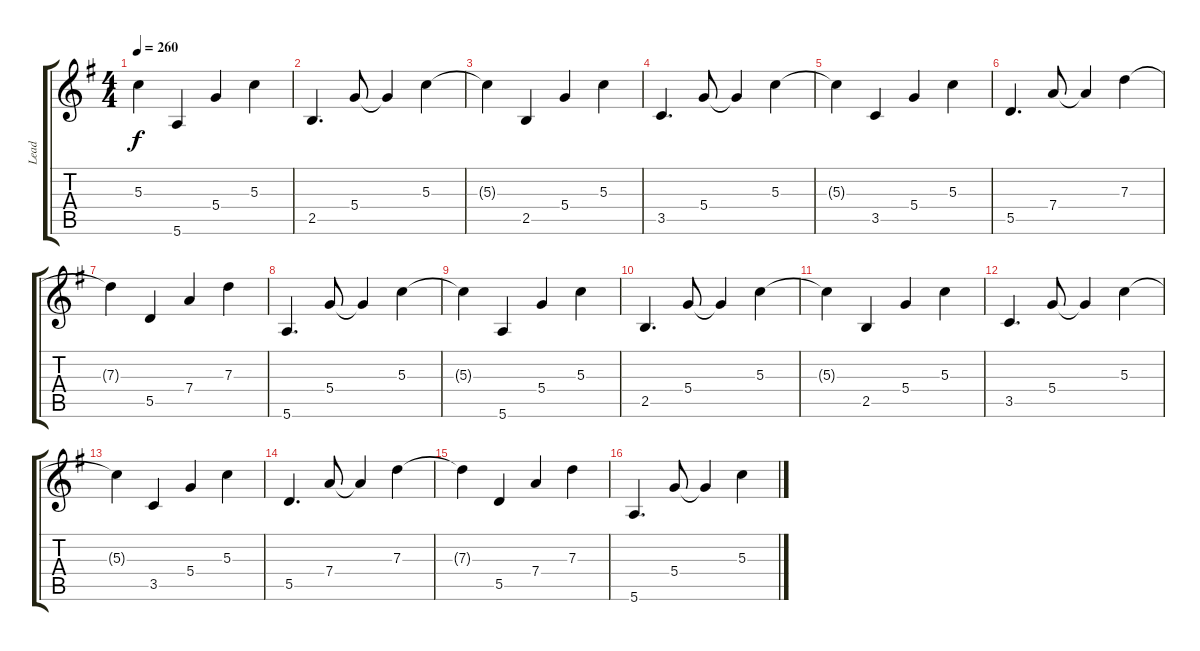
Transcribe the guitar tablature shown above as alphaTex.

\track ("Lead" "Lead") {instrument overdrivenguitar}
\staff {score tabs}
\tuning (E4 B3 G3 D3 A2 E2) {hide}
\ts (4 4)
\tempo 260
\clef g2
\ks g
5.3{t}.4{dy f} 5.6.4 5.4.4 5.3.4 |
2.5.4{d} 5.4.8 5.4{t}.4 5.3.4 |
5.3{t}.4 2.5.4 5.4.4 5.3.4 |
3.5.4{d} 5.4.8 5.4{t}.4 5.3.4 |
5.3{t}.4 3.5.4 5.4.4 5.3.4 |
5.5.4{d} 7.4.8 7.4{t}.4 7.3.4 |
7.3{t}.4 5.5.4 7.4.4 7.3.4 |
5.6.4{d} 5.4.8 5.4{t}.4 5.3.4 |
5.3{t}.4 5.6.4 5.4.4 5.3.4 |
2.5.4{d} 5.4.8 5.4{t}.4 5.3.4 |
5.3{t}.4 2.5.4 5.4.4 5.3.4 |
3.5.4{d} 5.4.8 5.4{t}.4 5.3.4 |
5.3{t}.4 3.5.4 5.4.4 5.3.4 |
5.5.4{d} 7.4.8 7.4{t}.4 7.3.4 |
7.3{t}.4 5.5.4 7.4.4 7.3.4 |
5.6.4{d} 5.4.8 5.4{t}.4 5.3.4
